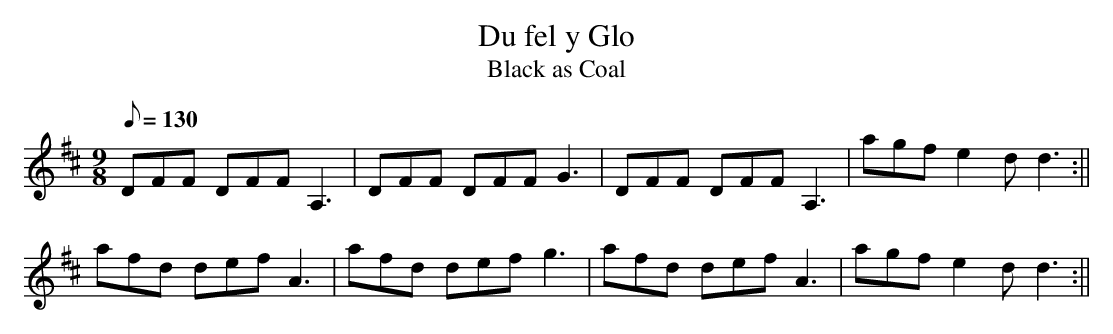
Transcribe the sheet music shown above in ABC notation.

X:1
T:Du fel y Glo
T:Black as Coal
M:9/8
L:1/8
Q:130
K:D
DFF DFF A,3|DFF DFF G3|DFF DFF A,3|agf e2dd3:||
afd def A3|afd def g3|afd def A3|agf e2dd3:||
